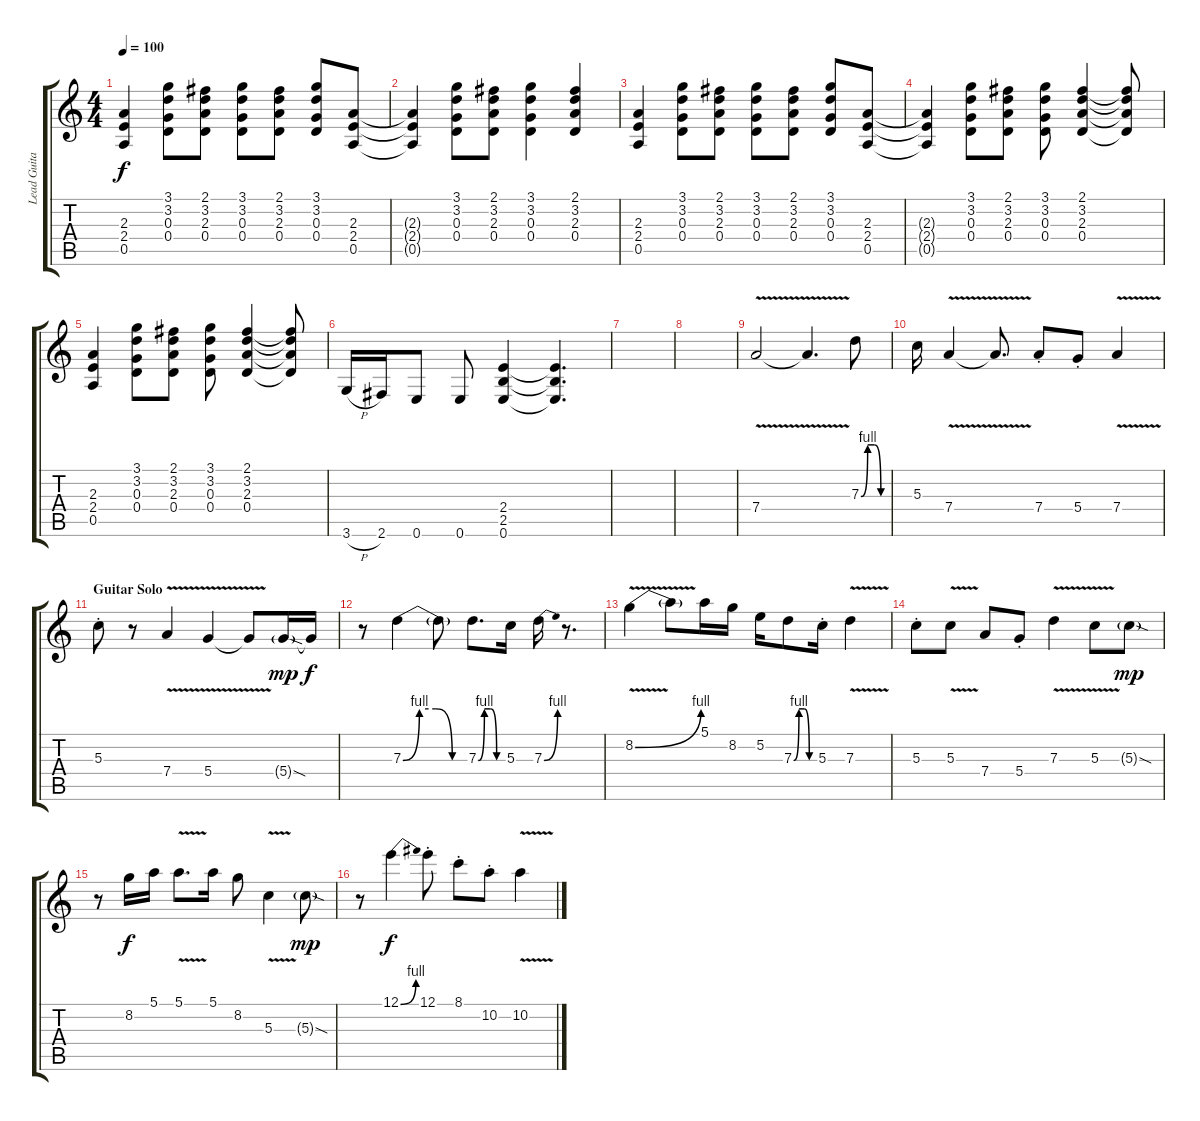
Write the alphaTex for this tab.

\track ("Lead Guitar" "Lead Guita") {instrument overdrivenguitar}
\staff {score tabs}
\tuning (E4 B3 G3 D3 A2 E2) {hide}
\ts (4 4)
\tempo 100
\clef g2
\ks c
(2.3 2.4 0.5).4{dy f} (3.1 3.2 0.3 0.4).8 (2.1 3.2 2.3 0.4).8 (3.1 3.2 0.3 0.4).8 (2.1 3.2 2.3 0.4).8 (3.1 3.2 0.3 0.4).8 (2.3 2.4 0.5).8 |
(2.3{t} 2.4{t} 0.5{t}).4 (3.1 3.2 0.3 0.4).8 (2.1 3.2 2.3 0.4).8 (3.1 3.2 0.3 0.4).4 (2.1 3.2 2.3 0.4).4 |
(2.3 2.4 0.5).4 (3.1 3.2 0.3 0.4).8 (2.1 3.2 2.3 0.4).8 (3.1 3.2 0.3 0.4).8 (2.1 3.2 2.3 0.4).8 (3.1 3.2 0.3 0.4).8 (2.3 2.4 0.5).8 |
(2.3{t} 2.4{t} 0.5{t}).4 (3.1 3.2 0.3 0.4).8 (2.1 3.2 2.3 0.4).8 (3.1 3.2 0.3 0.4).8 (2.1 3.2 2.3 0.4).4 (2.1{t} 3.2{t} 2.3{t} 0.4{t}).8 |
(2.3 2.4 0.5).4 (3.1 3.2 0.3 0.4).8 (2.1 3.2 2.3 0.4).8 (3.1 3.2 0.3 0.4).8 (2.1 3.2 2.3 0.4).4 (2.1{t} 3.2{t} 2.3{t} 0.4{t}).8 |
3.6{h}.16 2.6.16 0.6.8 0.6.8 (2.4 2.5 0.6).4 (2.4{t} 2.5{t} 0.6{t}).4{d} |
|
|
7.4{v}.2 7.4{t}.4{d} 7.3{be (custom 0 0 15 4 30 4 45 0 60 0)}.8 |
5.3.16 7.4{v}.4 7.4{t}.8{d} 7.4{st}.8 5.4{st}.8 7.4{v}.4 |
\section ("" "Guitar Solo")
5.3{st}.8 r.8 7.4{v}.4 5.4{v}.4 5.4{t}.8 5.4{sod g}.16{dy mp} 5.4{t}.16{dy f} |
r.8 7.3{be (custom 0 0 15 4 30 4 45 0 60 0)}.4 7.3{t}.8 7.3{be (custom 0 0 15 4 30 4 45 0 60 0)}.8{d} 5.3.16 7.3{be (bend 0 0 60 4)}.16 r.8{d} |
8.2{be (bend 0 0 60 4) v}.4 8.2{t}.8 5.1.16 8.2.16 5.2.16 7.3{be (custom 0 0 15 4 30 4 45 0 60 0)}.8 5.3{st}.16 7.3{v}.4 |
5.3{st}.8 5.3{v}.8 7.4.8 5.4{st}.8 7.3{v}.4 5.3{v}.8 5.3{sod g}.8{dy mp} |
r.8 8.2.16{dy f} 5.1.16 5.1{v}.8{d} 5.1.16 8.2.8 5.3{v}.4 5.3{sod g}.8{dy mp} |
r.8 12.1{be (bend 0 0 60 4)}.4{dy f} 12.1{st}.8 8.1{st}.8 10.2{st}.8 10.2{v}.4
